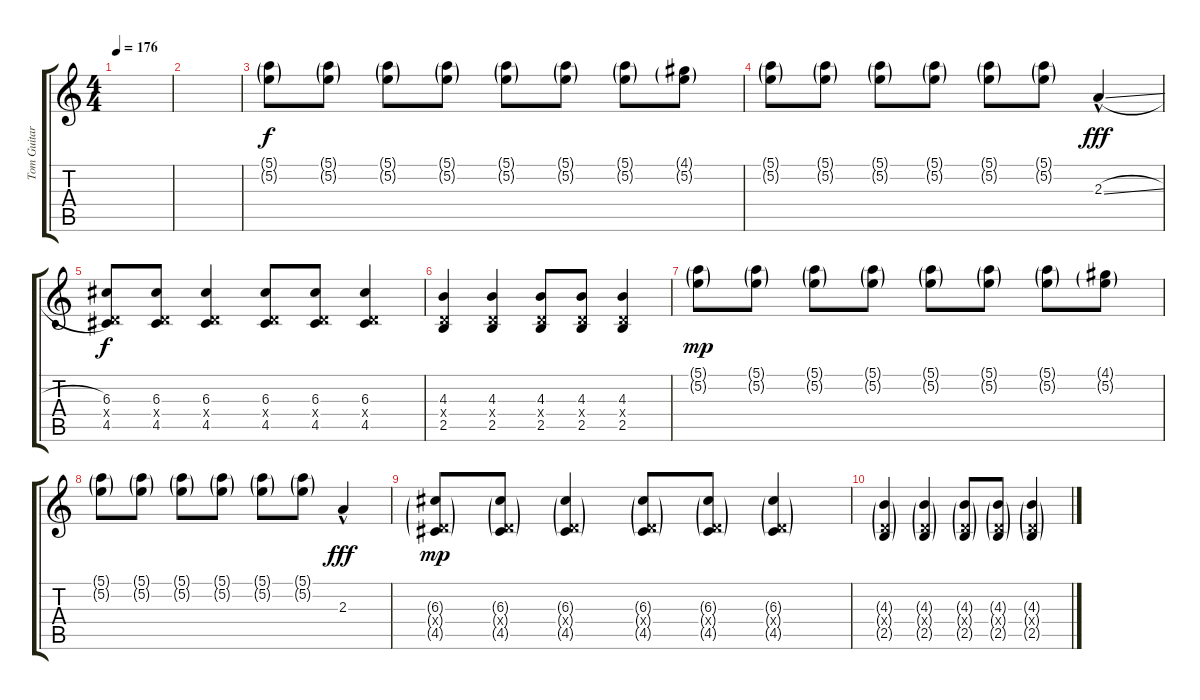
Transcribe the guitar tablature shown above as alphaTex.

\track ("Tom Guitar2" "Tom Guitar") {instrument distortionguitar}
\staff {score tabs}
\tuning (E4 B3 G3 D3 A2 E2) {hide}
\ts (4 4)
\tempo 176
\clef g2
\ks c
|
|
(5.1{g} 5.2{g}).8 (5.1{g} 5.2{g}).8 (5.1{g} 5.2{g}).8 (5.1{g} 5.2{g}).8 (5.1{g} 5.2{g}).8 (5.1{g} 5.2{g}).8 (5.1{g} 5.2{g}).8 (4.1{g} 5.2{g}).8 |
(5.1{g} 5.2{g}).8 (5.1{g} 5.2{g}).8 (5.1{g} 5.2{g}).8 (5.1{g} 5.2{g}).8 (5.1{g} 5.2{g}).8 (5.1{g} 5.2{g}).8 2.3{sl hac}.4{dy fff} |
(6.3 0.4{x} 4.5).8{dy f} (6.3 0.4{x} 4.5).8 (6.3 0.4{x} 4.5).4 (6.3 0.4{x} 4.5).8 (6.3 0.4{x} 4.5).8 (6.3 0.4{x} 4.5).4 |
(4.3 0.4{x} 2.5).4 (4.3 0.4{x} 2.5).4 (4.3 0.4{x} 2.5).8 (4.3 0.4{x} 2.5).8 (4.3 0.4{x} 2.5).4 |
(5.1{g} 5.2{g}).8{dy mp} (5.1{g} 5.2{g}).8 (5.1{g} 5.2{g}).8 (5.1{g} 5.2{g}).8 (5.1{g} 5.2{g}).8 (5.1{g} 5.2{g}).8 (5.1{g} 5.2{g}).8 (4.1{g} 5.2{g}).8 |
(5.1{g} 5.2{g}).8 (5.1{g} 5.2{g}).8 (5.1{g} 5.2{g}).8 (5.1{g} 5.2{g}).8 (5.1{g} 5.2{g}).8 (5.1{g} 5.2{g}).8 2.3{hac}.4{dy fff} |
(6.3{g} 0.4{g x} 4.5{g}).8{dy mp} (6.3{g} 0.4{g x} 4.5{g}).8 (6.3{g} 0.4{g x} 4.5{g}).4 (6.3{g} 0.4{g x} 4.5{g}).8 (6.3{g} 0.4{g x} 4.5{g}).8 (6.3{g} 0.4{g x} 4.5{g}).4 |
(4.3{g} 0.4{g x} 2.5{g}).4 (4.3{g} 0.4{g x} 2.5{g}).4 (4.3{g} 0.4{g x} 2.5{g}).8 (4.3{g} 0.4{g x} 2.5{g}).8 (4.3{g} 0.4{g x} 2.5{g}).4
